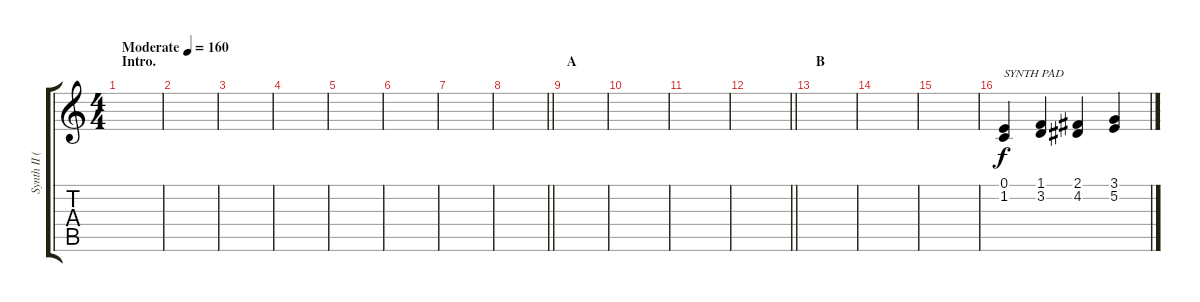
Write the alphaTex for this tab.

\track ("Synth II (Kotobuki Tsumugi)" "Synth II (") {instrument lead1square}
\staff {score tabs}
\tuning (E4 B3 G3 D3 A2 E2) {hide}
\ts (4 4)
\section ("" "Intro.")
\tempo (160 "Moderate")
\clef g2
\ks c
|
|
|
|
|
|
|
\barLineRight lightlight
|
\section ("" "A")
|
|
|
\barLineRight lightlight
|
\section ("" "B")
|
|
|
(0.1 1.2).4{txt "SYNTH PAD"} (1.1 3.2).4 (2.1 4.2).4 (3.1 5.2).4
